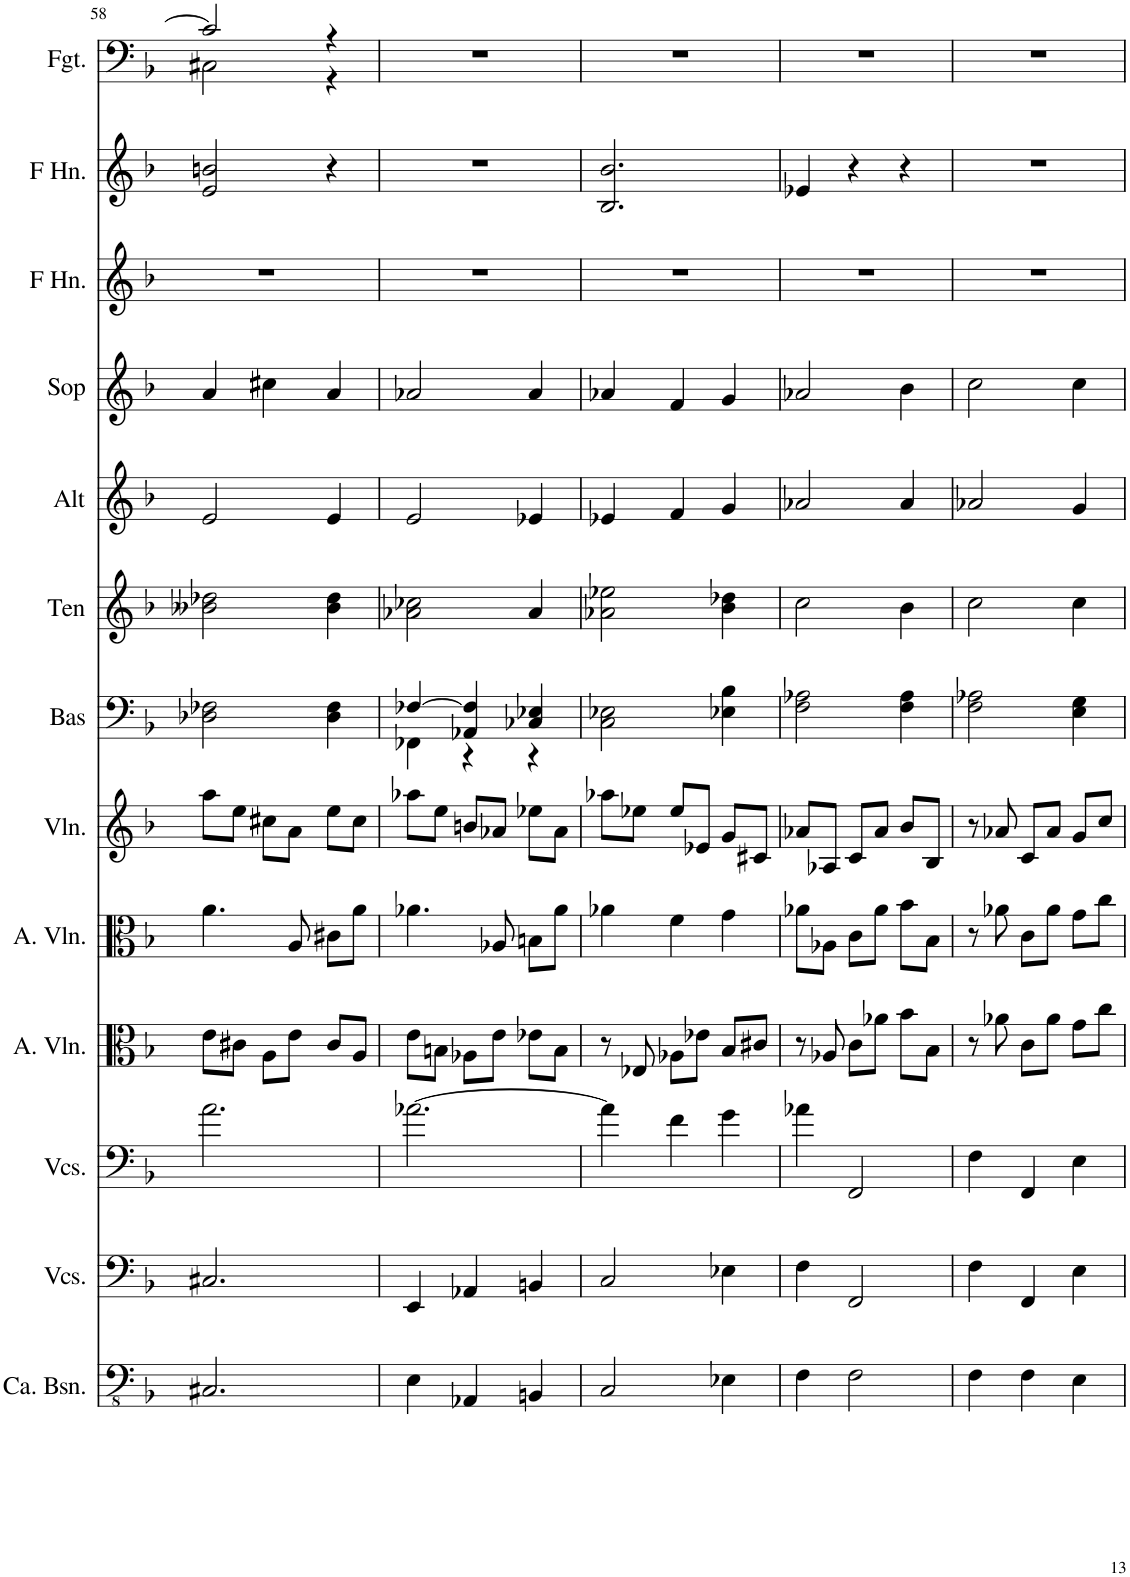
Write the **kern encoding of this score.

**kern	**kern	**kern	**kern	**kern	**kern	**kern	**kern	**kern	**kern	**kern	**kern	**kern
*part13	*part12	*part11	*part10	*part9	*part8	*part7	*part6	*part5	*part4	*part3	*part2	*part1
*staff13	*staff12	*staff11	*staff10	*staff9	*staff8	*staff7	*staff6	*staff5	*staff4	*staff3	*staff2	*staff1
*I"Contrabassen, Double Bass	*I"Violoncellos, Cello II	*I"Violoncellos, Cello I	*I"Altviolen, Viola II	*I"Altviolen, Viola I	*I"Violen, Violin	*I"Bas	*I"Tenor	*I"Alt	*I"Sopraan	*I"Hoorn in F, Horn in F III,IV	*I"Hoorn in F, Horn in F I,II	*I"Fagot, Bassoon
*I'Ca. Bsn.	*I'Vcs.	*I'Vcs.	*I'A. Vln.	*I'A. Vln.	*I'Vln.	*I'Bas	*I'Ten	*I'Alt	*I'Sop	*I'F Hn.	*I'F Hn.	*I'Fgt.
!!LO:PB:g=z
*clefFv4	*clefF4	*clefF4	*clefC3	*clefC3	*clefG2	*clefF4	*clefG2	*clefG2	*clefG2	*clefG2	*clefG2	*clefF4
*	*	*	*	*	*	*	*Trd1c2	*Trd1c2	*	*Trd4c7	*Trd4c7	*
*k[b-]	*k[b-]	*k[b-]	*k[b-]	*k[b-]	*k[b-]	*k[b-]	*k[b-]	*k[b-]	*k[b-]	*k[b-]	*k[b-]	*k[b-]
*M3/4	*M3/4	*M3/4	*M3/4	*M3/4	*M3/4	*M3/4	*M3/4	*M3/4	*M3/4	*M3/4	*M3/4	*M3/4
=58	=58	=58	=58	=58	=58	=58	=58	=58	=58	=58	=58	=58
*	*	*	*	*	*	*	*	*	*	*	*	*^
2.CC#X/	2.C#X/	2.a\	8e\L	4.a\	8aa\L	2D-X\ 2F-X\	2b--X\ 2dd-X\	2e/	4a/	2.r	2e/ 2bn/	2c#/]	2C#X\
.	.	.	8c#X\J	.	8ee\J	.	.	.	.	.	.	.	.
.	.	.	8A\L	.	8cc#X\L	.	.	.	4cc#X\	.	.	.	.
.	.	.	8e\J	8A/	8a\J	.	.	.	.	.	.	.	.
.	.	.	8c#/L	8c#X\L	8ee\L	4D-\ 4F-\	4b--\ 4dd-\	4e/	4a/	.	4r	4r	4r
.	.	.	8A/J	8a\J	8cc#\J	.	.	.	.	.	.	.	.
*	*	*	*	*	*	*	*	*	*	*	*	*v	*v
=59	=59	=59	=59	=59	=59	=59	=59	=59	=59	=59	=59	=59
*	*	*	*	*	*	*^	*	*	*	*	*	*
4EE\	4EE/	[2.a-X\	8e\L	4.a-X\	8aa-X\L	[4F-X/	4FF-X\	2a-X\ 2cc-X\	2e/	2a-X/	2.r	2.r	2.r
.	.	.	8Bn\J	.	8ee\J	.	.	.	.	.	.	.	.
4AAA-X/	4AA-X/	.	8A-X\L	.	8bn/L	4AA-X/ 4F-/]	4r	.	.	.	.	.	.
.	.	.	8e\J	8A-X/	8a-X/J	.	.	.	.	.	.	.	.
4BBBn/	4BBn/	.	8e-X\L	8Bn\L	8ee-X\L	4C-X/ 4E-X/	4r	4a-/	4e-X/	4a-/	.	.	.
.	.	.	8B\J	8a-\J	8a-\J	.	.	.	.	.	.	.	.
*	*	*	*	*	*	*v	*v	*	*	*	*	*	*
=60	=60	=60	=60	=60	=60	=60	=60	=60	=60	=60	=60	=60
2CC/	2C/	4a-\]	8r	4a-X\	8aa-X\L	2C\ 2E-X\	2a-X\ 2ee-X\	4e-X/	4a-X/	2.r	2.B-/ 2.b-/	2.r
.	.	.	8E-X/	.	8ee-X\J	.	.	.	.	.	.	.
.	.	4f\	8A-X\L	4f\	8ee-/L	.	.	4f/	4f/	.	.	.
.	.	.	8e-X\J	.	8e-X/J	.	.	.	.	.	.	.
4EE-X\	4E-X\	4g\	8B-/L	4g\	8g/L	4E-X\ 4B-\	4b-\ 4dd-X\	4g/	4g/	.	.	.
.	.	.	8c#X/J	.	8c#X/J	.	.	.	.	.	.	.
=61	=61	=61	=61	=61	=61	=61	=61	=61	=61	=61	=61	=61
4FF\	4F\	4a-X\	8r	8a-X\L	8a-X/L	2F\ 2A-X\	2cc\	2a-X/	2a-X/	2.r	4e-X/	2.r
.	.	.	8A-X/	8A-X\J	8A-X/J	.	.	.	.	.	.	.
2FF\	2FF/	2FF/	8c\L	8c\L	8c/L	.	.	.	.	.	4r	.
.	.	.	8a-X\J	8a-\J	8a-/J	.	.	.	.	.	.	.
.	.	.	8b-\L	8b-\L	8b-/L	4F\ 4A-\	4b-\	4a-/	4b-\	.	4r	.
.	.	.	8B-\J	8B-\J	8B-/J	.	.	.	.	.	.	.
=62	=62	=62	=62	=62	=62	=62	=62	=62	=62	=62	=62	=62
4FF\	4F\	4F\	8r	8r	8r	2F\ 2A-X\	2cc\	2a-X/	2cc\	2.r	2.r	2.r
.	.	.	8a-X\	8a-X\	8a-X/	.	.	.	.	.	.	.
4FF\	4FF/	4FF/	8c\L	8c\L	8c/L	.	.	.	.	.	.	.
.	.	.	8a-\J	8a-\J	8a-/J	.	.	.	.	.	.	.
4EE\	4E\	4E\	8g\L	8g\L	8g/L	4E\ 4G\	4cc\	4g/	4cc\	.	.	.
.	.	.	8cc\J	8cc\J	8cc/J	.	.	.	.	.	.	.
=	=	=	=	=	=	=	=	=	=	=	=	=
*-	*-	*-	*-	*-	*-	*-	*-	*-	*-	*-	*-	*-
